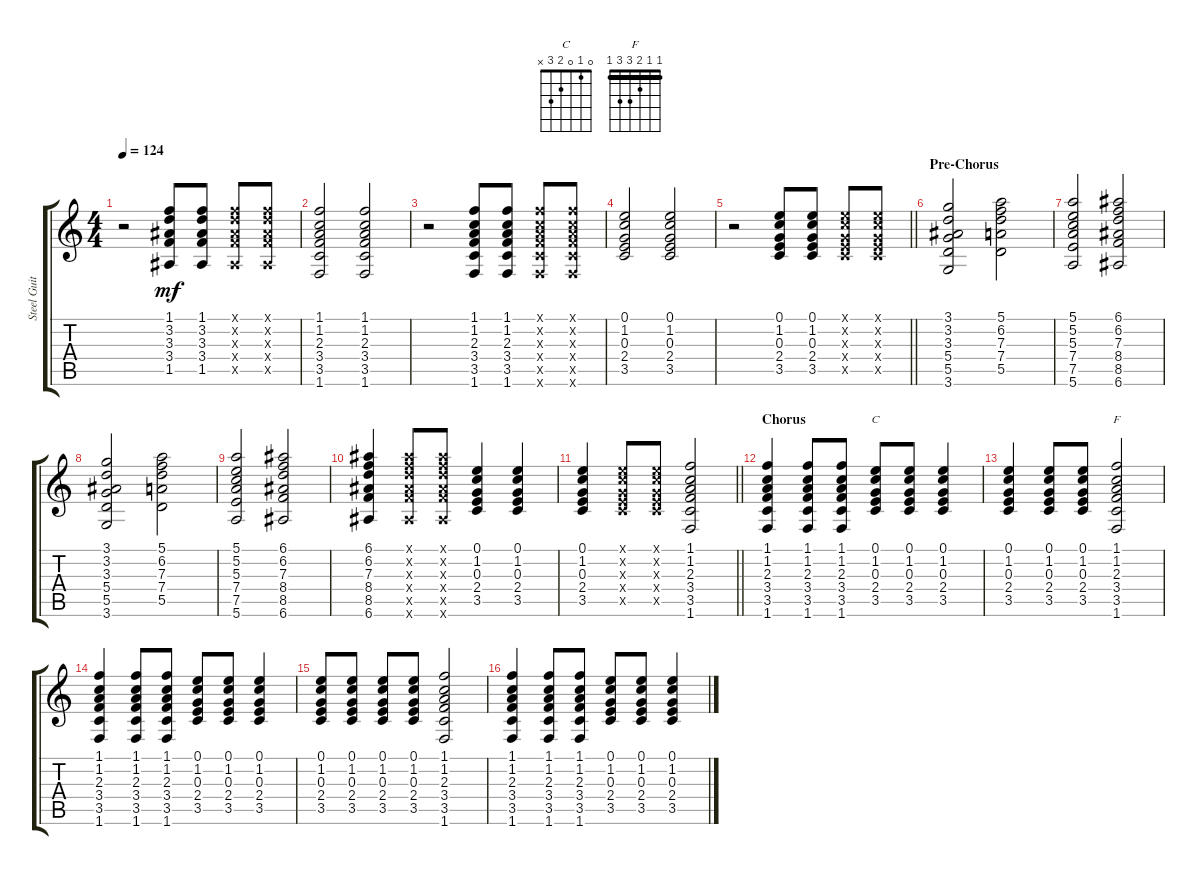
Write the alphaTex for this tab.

\track ("Steel Guitar" "Steel Guit") {instrument acousticguitarsteel}
\staff {score tabs}
\tuning (E4 B3 G3 D3 A2 E2) {hide}
\chord ("C" 0 1 0 2 3 x)
\chord ("F" 1 1 2 3 3 1) {barre 1}
\ts (4 4)
\tempo 124
\clef g2
\ks c
r.2{dy mf} (1.1 3.2 3.3 3.4 1.5).8 (1.1 3.2 3.3 3.4 1.5).8 (1.1{x} 3.2{x} 3.3{x} 3.4{x} 1.5{x}).8 (1.1{x} 3.2{x} 3.3{x} 3.4{x} 1.5{x}).8 |
(1.1 1.2 2.3 3.4 3.5 1.6).2 (1.1 1.2 2.3 3.4 3.5 1.6).2 |
r.2 (1.1 1.2 2.3 3.4 3.5 1.6).8 (1.1 1.2 2.3 3.4 3.5 1.6).8 (1.1{x} 1.2{x} 2.3{x} 3.4{x} 3.5{x} 1.6{x}).8 (1.1{x} 1.2{x} 2.3{x} 3.4{x} 3.5{x} 1.6{x}).8 |
(0.1 1.2 0.3 2.4 3.5).2 (0.1 1.2 0.3 2.4 3.5).2 |
\barLineRight lightlight
r.2 (0.1 1.2 0.3 2.4 3.5).8 (0.1 1.2 0.3 2.4 3.5).8 (0.1{x} 1.2{x} 0.3{x} 2.4{x} 3.5{x}).8 (0.1{x} 1.2{x} 0.3{x} 2.4{x} 3.5{x}).8 |
\section ("" "Pre-Chorus")
(3.1 3.2 3.3 5.4 5.5 3.6).2 (5.1 6.2 7.3 7.4 5.5).2 |
(5.1 5.2 5.3 7.4 7.5 5.6).2 (6.1 6.2 7.3 8.4 8.5 6.6).2 |
(3.1 3.2 3.3 5.4 5.5 3.6).2 (5.1 6.2 7.3 7.4 5.5).2 |
(5.1 5.2 5.3 7.4 7.5 5.6).2 (6.1 6.2 7.3 8.4 8.5 6.6).2 |
(6.1 6.2 7.3 8.4 8.5 6.6).4 (6.1{x} 6.2{x} 7.3{x} 8.4{x} 8.5{x} 6.6{x}).8 (6.1{x} 6.2{x} 7.3{x} 8.4{x} 8.5{x} 6.6{x}).8 (0.1 1.2 0.3 2.4 3.5).4 (0.1 1.2 0.3 2.4 3.5).4 |
\barLineRight lightlight
(0.1 1.2 0.3 2.4 3.5).4 (0.1{x} 1.2{x} 0.3{x} 2.4{x} 3.5{x}).8 (0.1{x} 1.2{x} 0.3{x} 2.4{x} 3.5{x}).8 (1.1 1.2 2.3 3.4 3.5 1.6).2 |
\section ("" "Chorus")
(1.1 1.2 2.3 3.4 3.5 1.6).4 (1.1 1.2 2.3 3.4 3.5 1.6).8 (1.1 1.2 2.3 3.4 3.5 1.6).8 (0.1 1.2 0.3 2.4 3.5).8{ch "C"} (0.1 1.2 0.3 2.4 3.5).8 (0.1 1.2 0.3 2.4 3.5).4 |
(0.1 1.2 0.3 2.4 3.5).4 (0.1 1.2 0.3 2.4 3.5).8 (0.1 1.2 0.3 2.4 3.5).8 (1.1 1.2 2.3 3.4 3.5 1.6).2{ch "F"} |
(1.1 1.2 2.3 3.4 3.5 1.6).4 (1.1 1.2 2.3 3.4 3.5 1.6).8 (1.1 1.2 2.3 3.4 3.5 1.6).8 (0.1 1.2 0.3 2.4 3.5).8 (0.1 1.2 0.3 2.4 3.5).8 (0.1 1.2 0.3 2.4 3.5).4 |
(0.1 1.2 0.3 2.4 3.5).8 (0.1 1.2 0.3 2.4 3.5).8 (0.1 1.2 0.3 2.4 3.5).8 (0.1 1.2 0.3 2.4 3.5).8 (1.1 1.2 2.3 3.4 3.5 1.6).2 |
(1.1 1.2 2.3 3.4 3.5 1.6).4 (1.1 1.2 2.3 3.4 3.5 1.6).8 (1.1 1.2 2.3 3.4 3.5 1.6).8 (0.1 1.2 0.3 2.4 3.5).8 (0.1 1.2 0.3 2.4 3.5).8 (0.1 1.2 0.3 2.4 3.5).4
